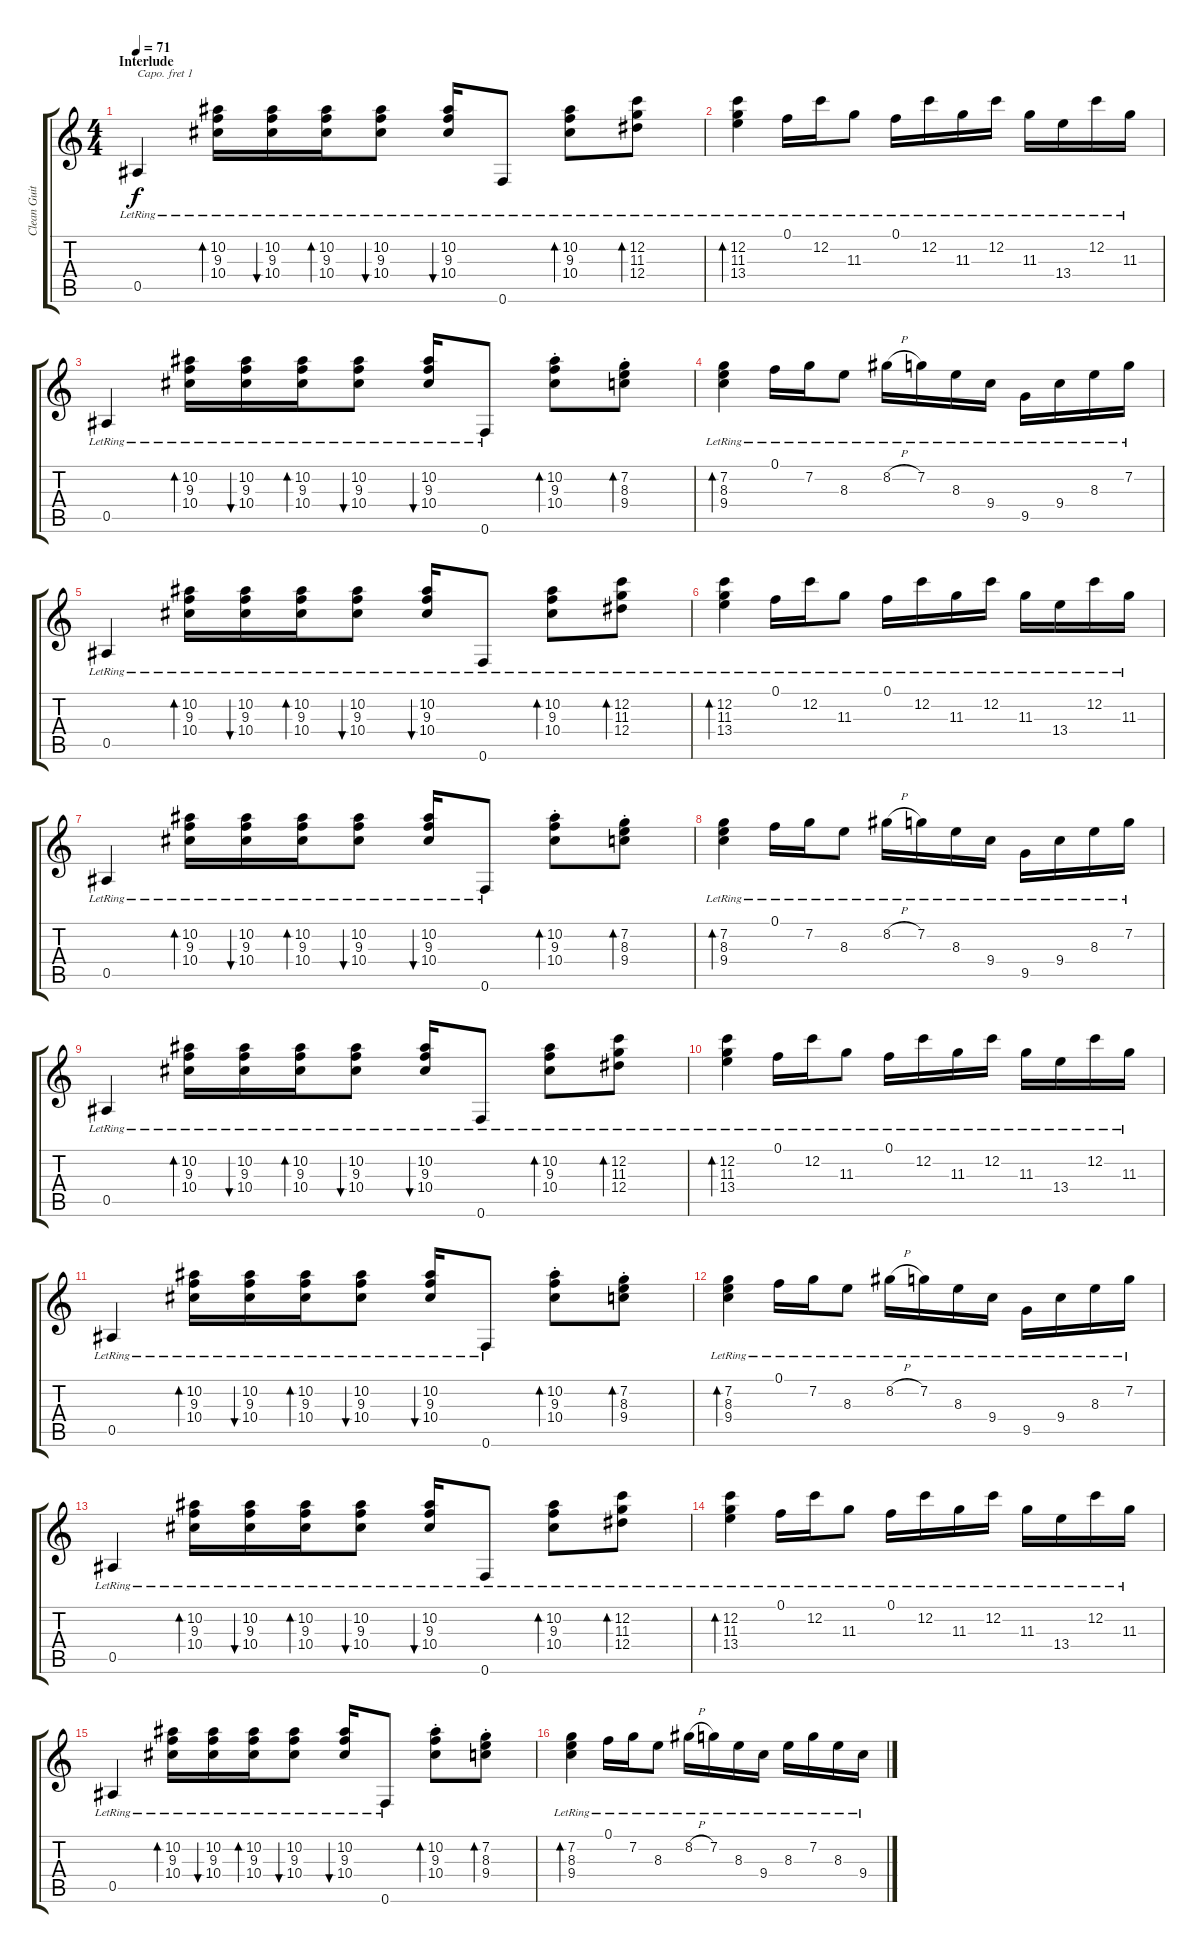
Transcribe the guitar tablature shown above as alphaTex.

\track ("Clean Guitar Right" "Clean Guit") {instrument electricguitarjazz}
\staff {score tabs}
\capo 1
\tuning (E4 B3 G3 D3 A2 E2) {hide}
\ts (4 4)
\section ("" "Interlude")
\tempo 71
\clef g2
\ks c
0.5{lr}.4{dy f} (10.2{lr} 9.3{lr} 10.4).16{bd 120} (10.2{lr} 9.3{lr} 10.4).16{bu 120} (10.2{lr} 9.3{lr} 10.4).16{bd 120} (10.2{lr} 9.3{lr} 10.4).8{bu 120} (10.2{lr} 9.3{lr} 10.4).16{bu 120} 0.6{lr}.8 (10.2{lr} 9.3{lr} 10.4{lr}).8{bd 120} (12.2{lr} 11.3{lr} 12.4{lr}).8{bd 120} |
(12.2{lr} 11.3{lr} 13.4{lr}).4{bd 120} 0.1{lr}.16 12.2{lr}.16 11.3{lr}.8 0.1{lr}.16 12.2{lr}.16 11.3{lr}.16 12.2{lr}.16 11.3{lr}.16 13.4{lr}.16 12.2{lr}.16 11.3{lr}.16 |
0.5{lr}.4 (10.2{lr} 9.3{lr} 10.4).16{bd 120} (10.2{lr} 9.3{lr} 10.4).16{bu 120} (10.2{lr} 9.3{lr} 10.4).16{bd 120} (10.2{lr} 9.3{lr} 10.4).8{bu 120} (10.2{lr} 9.3{lr} 10.4).16{bu 120} 0.6{lr}.8 (10.2{st} 9.3{st} 10.4{st}).8{bd 120} (7.2{st} 8.3{st} 9.4{st}).8{bd 120} |
(7.2{lr} 8.3{lr} 9.4{lr}).4{bd 120} 0.1{lr}.16 7.2{lr}.16 8.3{lr}.8 8.2{h lr}.16 7.2{lr}.16 8.3{lr}.16 9.4{lr}.16 9.5{lr}.16 9.4{lr}.16 8.3{lr}.16 7.2{lr}.16 |
0.5{lr}.4 (10.2{lr} 9.3{lr} 10.4).16{bd 120} (10.2{lr} 9.3{lr} 10.4).16{bu 120} (10.2{lr} 9.3{lr} 10.4).16{bd 120} (10.2{lr} 9.3{lr} 10.4).8{bu 120} (10.2{lr} 9.3{lr} 10.4).16{bu 120} 0.6{lr}.8 (10.2{lr} 9.3{lr} 10.4{lr}).8{bd 120} (12.2{lr} 11.3{lr} 12.4{lr}).8{bd 120} |
(12.2{lr} 11.3{lr} 13.4{lr}).4{bd 120} 0.1{lr}.16 12.2{lr}.16 11.3{lr}.8 0.1{lr}.16 12.2{lr}.16 11.3{lr}.16 12.2{lr}.16 11.3{lr}.16 13.4{lr}.16 12.2{lr}.16 11.3{lr}.16 |
0.5{lr}.4 (10.2{lr} 9.3{lr} 10.4).16{bd 120} (10.2{lr} 9.3{lr} 10.4).16{bu 120} (10.2{lr} 9.3{lr} 10.4).16{bd 120} (10.2{lr} 9.3{lr} 10.4).8{bu 120} (10.2{lr} 9.3{lr} 10.4).16{bu 120} 0.6{lr}.8 (10.2{st} 9.3{st} 10.4{st}).8{bd 120} (7.2{st} 8.3{st} 9.4{st}).8{bd 120} |
(7.2{lr} 8.3{lr} 9.4{lr}).4{bd 120} 0.1{lr}.16 7.2{lr}.16 8.3{lr}.8 8.2{h lr}.16 7.2{lr}.16 8.3{lr}.16 9.4{lr}.16 9.5{lr}.16 9.4{lr}.16 8.3{lr}.16 7.2{lr}.16 |
0.5{lr}.4 (10.2{lr} 9.3{lr} 10.4).16{bd 120} (10.2{lr} 9.3{lr} 10.4).16{bu 120} (10.2{lr} 9.3{lr} 10.4).16{bd 120} (10.2{lr} 9.3{lr} 10.4).8{bu 120} (10.2{lr} 9.3{lr} 10.4).16{bu 120} 0.6{lr}.8 (10.2{lr} 9.3{lr} 10.4{lr}).8{bd 120} (12.2{lr} 11.3{lr} 12.4{lr}).8{bd 120} |
(12.2{lr} 11.3{lr} 13.4{lr}).4{bd 120} 0.1{lr}.16 12.2{lr}.16 11.3{lr}.8 0.1{lr}.16 12.2{lr}.16 11.3{lr}.16 12.2{lr}.16 11.3{lr}.16 13.4{lr}.16 12.2{lr}.16 11.3{lr}.16 |
0.5{lr}.4 (10.2{lr} 9.3{lr} 10.4).16{bd 120} (10.2{lr} 9.3{lr} 10.4).16{bu 120} (10.2{lr} 9.3{lr} 10.4).16{bd 120} (10.2{lr} 9.3{lr} 10.4).8{bu 120} (10.2{lr} 9.3{lr} 10.4).16{bu 120} 0.6{lr}.8 (10.2{st} 9.3{st} 10.4{st}).8{bd 120} (7.2{st} 8.3{st} 9.4{st}).8{bd 120} |
(7.2{lr} 8.3{lr} 9.4{lr}).4{bd 120} 0.1{lr}.16 7.2{lr}.16 8.3{lr}.8 8.2{h lr}.16 7.2{lr}.16 8.3{lr}.16 9.4{lr}.16 9.5{lr}.16 9.4{lr}.16 8.3{lr}.16 7.2{lr}.16 |
0.5{lr}.4 (10.2{lr} 9.3{lr} 10.4).16{bd 120} (10.2{lr} 9.3{lr} 10.4).16{bu 120} (10.2{lr} 9.3{lr} 10.4).16{bd 120} (10.2{lr} 9.3{lr} 10.4).8{bu 120} (10.2{lr} 9.3{lr} 10.4).16{bu 120} 0.6{lr}.8 (10.2{lr} 9.3{lr} 10.4{lr}).8{bd 120} (12.2{lr} 11.3{lr} 12.4{lr}).8{bd 120} |
(12.2{lr} 11.3{lr} 13.4{lr}).4{bd 120} 0.1{lr}.16 12.2{lr}.16 11.3{lr}.8 0.1{lr}.16 12.2{lr}.16 11.3{lr}.16 12.2{lr}.16 11.3{lr}.16 13.4{lr}.16 12.2{lr}.16 11.3{lr}.16 |
0.5{lr}.4 (10.2{lr} 9.3{lr} 10.4).16{bd 120} (10.2{lr} 9.3{lr} 10.4).16{bu 120} (10.2{lr} 9.3{lr} 10.4).16{bd 120} (10.2{lr} 9.3{lr} 10.4).8{bu 120} (10.2{lr} 9.3{lr} 10.4).16{bu 120} 0.6{lr}.8 (10.2{st} 9.3{st} 10.4{st}).8{bd 120} (7.2{st} 8.3{st} 9.4{st}).8{bd 120} |
(7.2{lr} 8.3{lr} 9.4{lr}).4{bd 120} 0.1{lr}.16 7.2{lr}.16 8.3{lr}.8 8.2{h lr}.16 7.2{lr}.16 8.3{lr}.16 9.4{lr}.16 8.3{lr}.16 7.2{lr}.16 8.3{lr}.16 9.4{lr}.16
